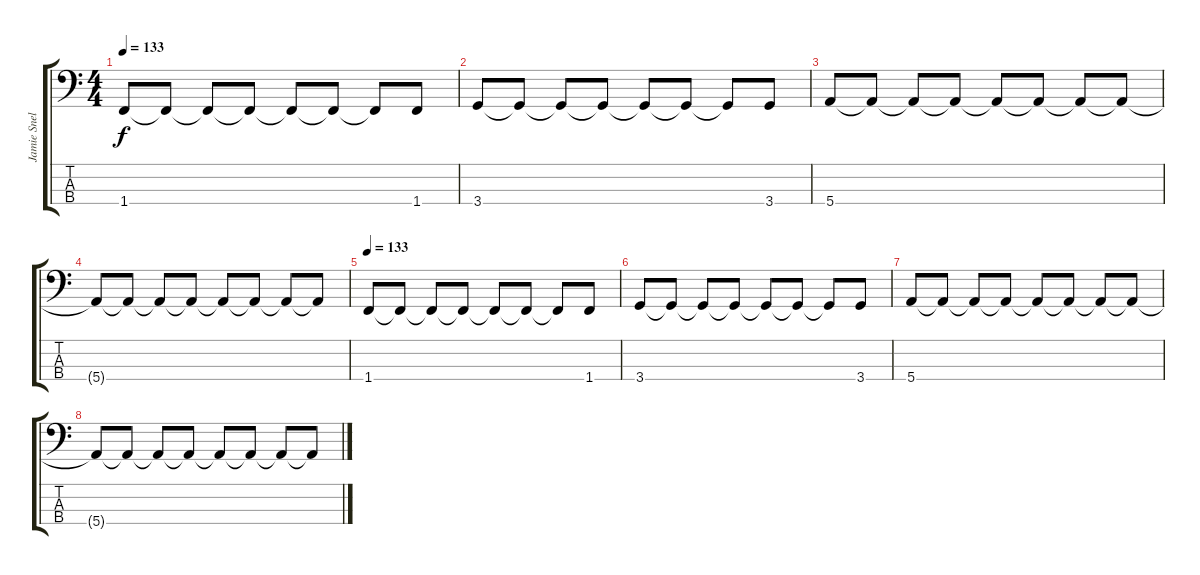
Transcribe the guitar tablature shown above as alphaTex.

\track ("Jamie Snell (Bass)" "Jamie Snel") {instrument electricbasspick}
\staff {score tabs}
\tuning (G2 D2 A1 E1) {hide}
\ts (4 4)
\tempo 133
\clef f4
\ks c
1.4.8{dy f} 1.4{t}.8 1.4{t}.8 1.4{t}.8 1.4{t}.8 1.4{t}.8 1.4{t}.8 1.4.8 |
3.4.8 3.4{t}.8 3.4{t}.8 3.4{t}.8 3.4{t}.8 3.4{t}.8 3.4{t}.8 3.4.8 |
5.4.8 5.4{t}.8 5.4{t}.8 5.4{t}.8 5.4{t}.8 5.4{t}.8 5.4{t}.8 5.4{t}.8 |
5.4{t}.8 5.4{t}.8 5.4{t}.8 5.4{t}.8 5.4{t}.8 5.4{t}.8 5.4{t}.8 5.4{t}.8 |
\tempo 133
1.4.8 1.4{t}.8 1.4{t}.8 1.4{t}.8 1.4{t}.8 1.4{t}.8 1.4{t}.8 1.4.8 |
3.4.8 3.4{t}.8 3.4{t}.8 3.4{t}.8 3.4{t}.8 3.4{t}.8 3.4{t}.8 3.4.8 |
5.4.8 5.4{t}.8 5.4{t}.8 5.4{t}.8 5.4{t}.8 5.4{t}.8 5.4{t}.8 5.4{t}.8 |
5.4{t}.8 5.4{t}.8 5.4{t}.8 5.4{t}.8 5.4{t}.8 5.4{t}.8 5.4{t}.8 5.4{t}.8
